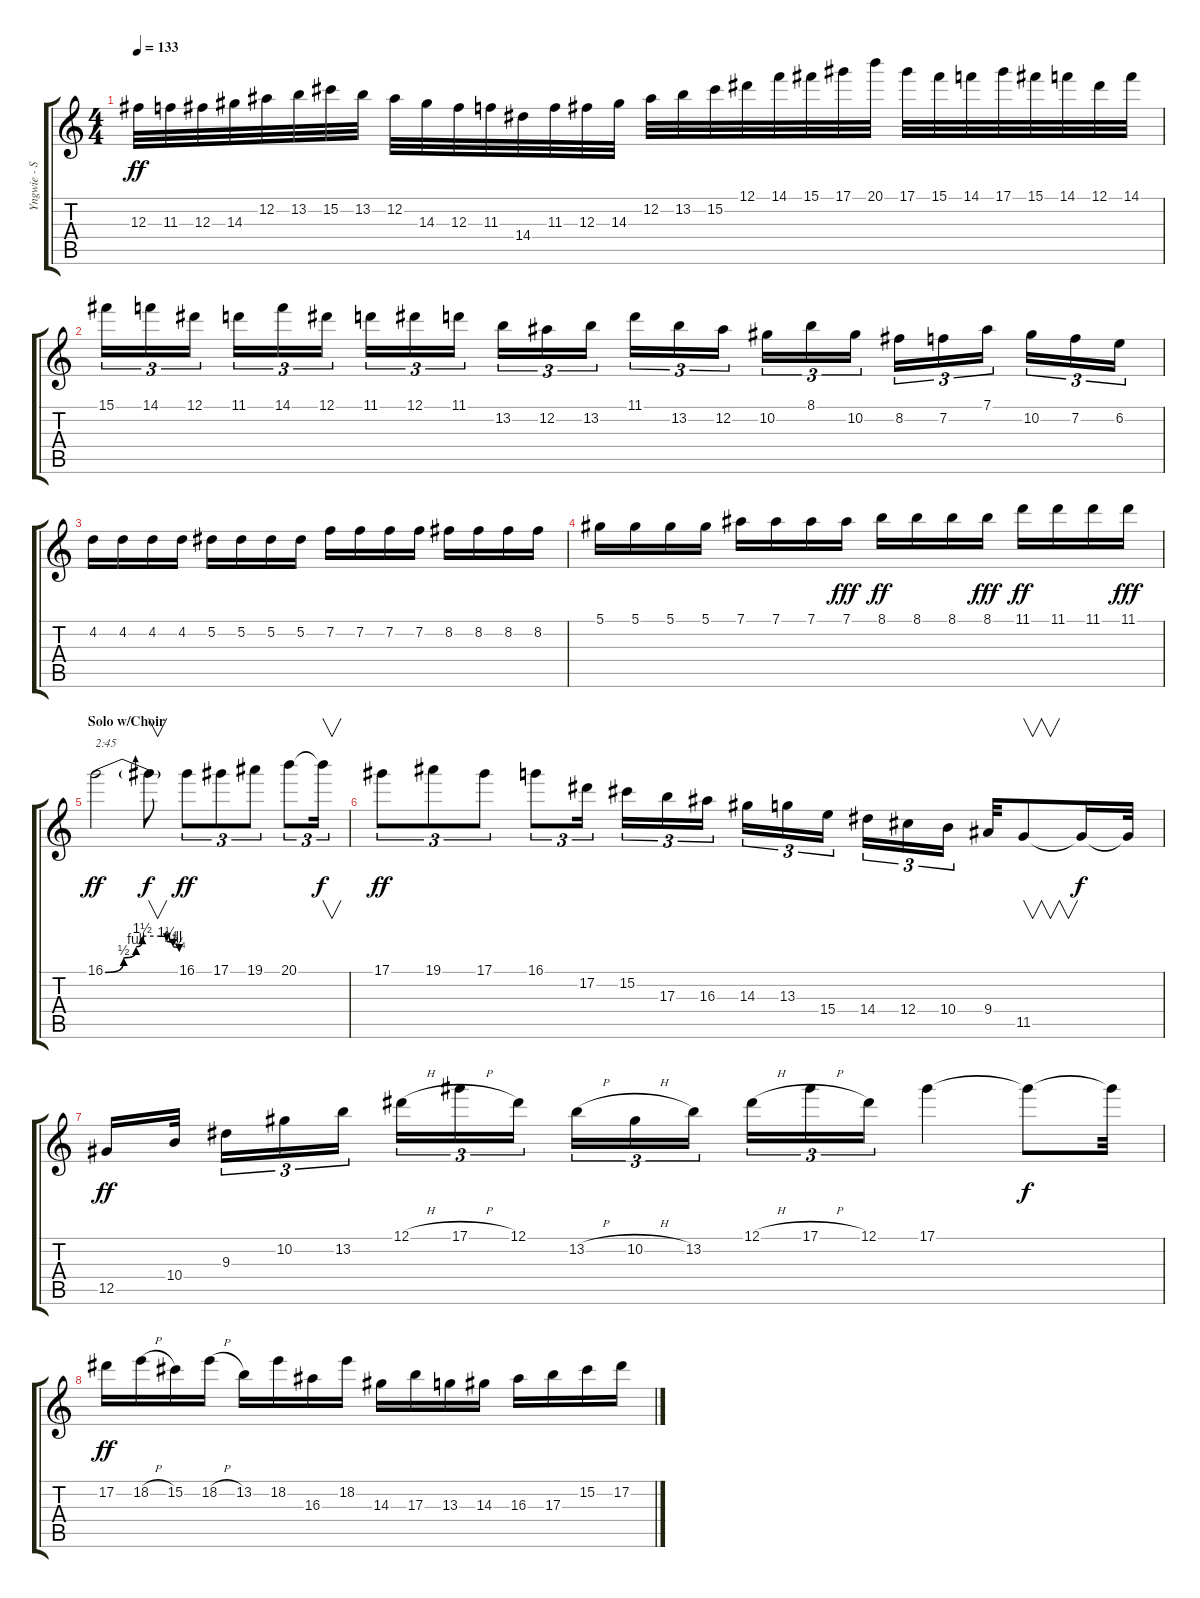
\track ("Yngwie - Solo" "Yngwie - S") {instrument distortionguitar}
\staff {score tabs}
\tuning (Eb4 Bb3 Gb3 Db3 Ab2 Eb2) {hide}
\ts (4 4)
\tempo 133
\clef g2
\ks c
12.3.32{dy ff} 11.3.32 12.3.32 14.3.32 12.2.32 13.2.32 15.2.32 13.2.32 12.2.32 14.3.32 12.3.32 11.3.32 14.4.32 11.3.32 12.3.32 14.3.32 12.2.32 13.2.32 15.2.32 12.1.32 14.1.32 15.1.32 17.1.32 20.1.32 17.1.32 15.1.32 14.1.32 17.1.32 15.1.32 14.1.32 12.1.32 14.1.32 |
15.1.16{tu (3 2)} 14.1.16{tu (3 2)} 12.1.16{tu (3 2)} 11.1.16{tu (3 2)} 14.1.16{tu (3 2)} 12.1.16{tu (3 2)} 11.1.16{tu (3 2)} 12.1.16{tu (3 2)} 11.1.16{tu (3 2)} 13.2.16{tu (3 2)} 12.2.16{tu (3 2)} 13.2.16{tu (3 2)} 11.1.16{tu (3 2)} 13.2.16{tu (3 2)} 12.2.16{tu (3 2)} 10.2.16{tu (3 2)} 8.1.16{tu (3 2)} 10.2.16{tu (3 2)} 8.2.16{tu (3 2)} 7.2.16{tu (3 2)} 7.1.16{tu (3 2)} 10.2.16{tu (3 2)} 7.2.16{tu (3 2)} 6.2.16{tu (3 2)} |
4.2.16 4.2.16 4.2.16 4.2.16 5.2.16 5.2.16 5.2.16 5.2.16 7.2.16 7.2.16 7.2.16 7.2.16 8.2.16 8.2.16 8.2.16 8.2.16 |
5.1.16 5.1.16 5.1.16 5.1.16 7.1.16 7.1.16 7.1.16 7.1.16{dy fff} 8.1.16{dy ff} 8.1.16 8.1.16 8.1.16{dy fff} 11.1.16{dy ff} 11.1.16 11.1.16 11.1.16{dy fff} |
\section ("" "Solo w/Choir")
16.1{be (custom 0 0 15 2 25 4 30 6 45 6 50 5 55 4 60 3)}.2{txt "2:45" dy ff} 16.1{t}.8{v dy f} 16.1.8{tu (3 2) dy ff} 17.1.8{tu (3 2)} 19.1.8{tu (3 2)} 20.1.8{tu (3 2)} 20.1{t}.16{v tu (3 2) dy f} |
17.1.8{tu (3 2) dy ff} 19.1.8{tu (3 2)} 17.1.8{tu (3 2)} 16.1.8{tu (3 2)} 17.2.16{tu (3 2)} 15.2.16{tu (3 2)} 17.3.16{tu (3 2)} 16.3.16{tu (3 2)} 14.3.16{tu (3 2)} 13.3.16{tu (3 2)} 15.4.16{tu (3 2)} 14.4.16{tu (3 2)} 12.4.16{tu (3 2)} 10.4.16{tu (3 2)} 9.4.32 11.5.8{v} 11.5{t}.16{dy f} 11.5{t}.32 |
12.5.16{dy ff} 10.4.32 9.3.16{tu (3 2)} 10.2.16{tu (3 2)} 13.2.16{tu (3 2)} 12.1{h}.16{tu (3 2)} 17.1{h}.16{tu (3 2)} 12.1.16{tu (3 2)} 13.2{h}.16{tu (3 2)} 10.2{h}.16{tu (3 2)} 13.2.16{tu (3 2)} 12.1{h}.16{tu (3 2)} 17.1{h}.16{tu (3 2)} 12.1.16{tu (3 2)} 17.1.4 17.1{t}.8{dy f} 17.1{t}.32 |
17.2.16{dy ff} 18.2{h}.16 15.2.16 18.2{h}.16 13.2.16 18.2.16 16.3.16 18.2.16 14.3.16 17.3.16 13.3.16 14.3.16 16.3.16 17.3.16 15.2.16 17.2.16
